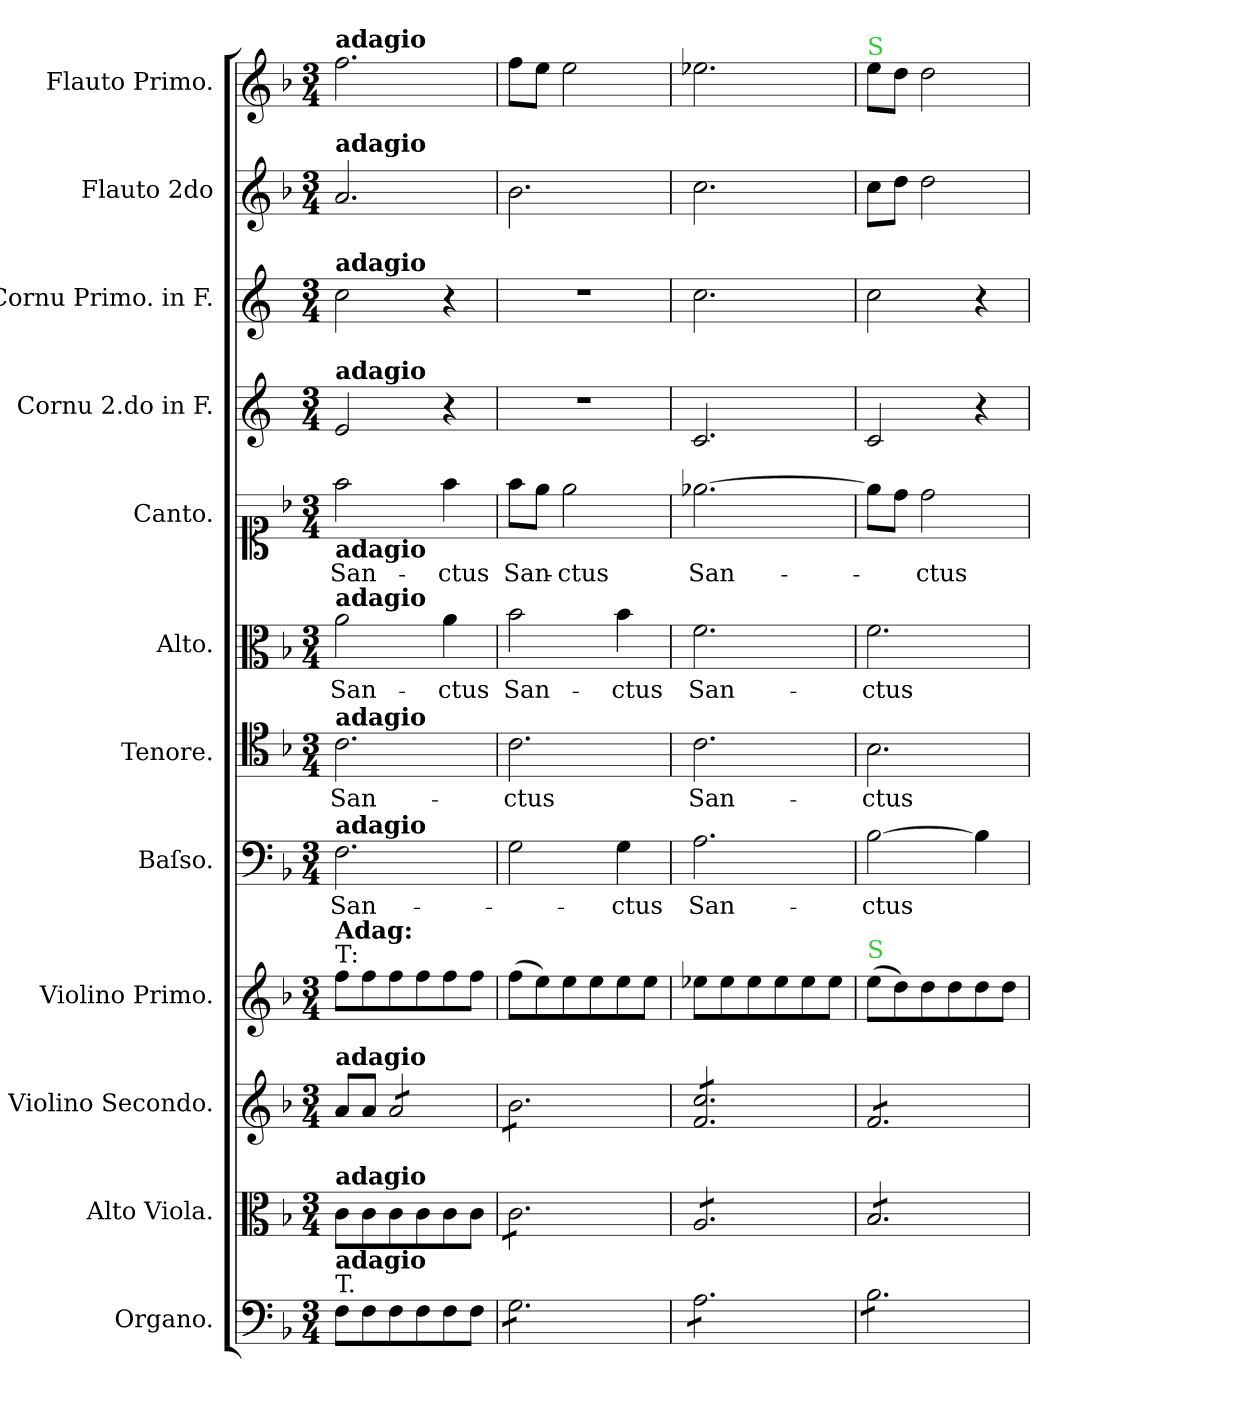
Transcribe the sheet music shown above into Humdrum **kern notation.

**kern	**kern	**kern	**kern	**kern	**text	**kern	**text	**kern	**text	**kern	**text	**kern	**kern	**kern	**kern
*part12	*part11	*part10	*part9	*part8	*part8	*part7	*part7	*part6	*part6	*part5	*part5	*part4	*part3	*part2	*part1
*staff12	*staff11	*staff10	*staff9	*staff8	*staff8	*staff7	*staff7	*staff6	*staff6	*staff5	*staff5	*staff4	*staff3	*staff2	*staff1
*I"Organo.	*I"Alto Viola.	*I"Violino Secondo.	*I"Violino Primo.	*I"Baſso.	*	*I"Tenore.	*	*I"Alto.	*	*I"Canto.	*	*I"Cornu 2.do in F.	*I"Cornu Primo. in F.	*I"Flauto 2do	*I"Flauto Primo.
*I'org	*I'a-vla	*I'vl 2	*I'vl 1	*I'B	*	*I'T	*	*I'A	*	*	*	*I'cor 2 in F	*I'cor 1 in F	*I'fl 2	*I'fl 1
*clefF4	*clefC3	*clefG2	*clefG2	*clefF4	*	*clefC4	*	*clefC3	*	*clefC1	*	*clefG2	*clefG2	*clefG2	*clefG2
*	*	*	*	*	*	*	*	*	*	*	*	*ITrd4c7	*ITrd4c7	*	*
*k[b-]	*k[b-]	*k[b-]	*k[b-]	*k[b-]	*	*k[b-]	*	*k[b-]	*	*k[b-]	*	*k[b-]	*k[b-]	*k[b-]	*k[b-]
*F:	*F:	*F:	*F:	*F:	*	*F:	*	*F:	*	*F:	*	*F:	*F:	*F:	*F:
*M3/4	*M3/4	*M3/4	*M3/4	*M3/4	*	*M3/4	*	*M3/4	*	*M3/4	*	*M3/4	*M3/4	*M3/4	*M3/4
=1	=1	=1	=1	=1	=1	=1	=1	=1	=1	=1	=1	=1	=1	=1	=1
!	!	!	!	!	!	!	!	!	!	!	!	!	!	!	!LO:TX:a:B:t=adagio
!	!	!	!	!	!	!	!	!	!	!	!	!	!	!LO:TX:a:B:t=adagio	!
!	!	!	!	!	!	!	!	!	!	!	!	!	!LO:TX:a:B:t=adagio	!	!
!	!	!	!	!	!	!	!	!	!	!	!	!LO:TX:a:B:t=adagio	!	!	!
!	!	!	!	!	!	!	!	!	!	!LO:TX:b:B:t=adagio	!	!	!	!	!
!	!	!	!	!	!	!	!	!LO:TX:a:B:t=adagio	!	!	!	!	!	!	!
!	!	!	!	!	!	!LO:TX:a:B:t=adagio	!	!	!	!	!	!	!	!	!
!	!	!	!	!LO:TX:a:B:t=adagio	!	!	!	!	!	!	!	!	!	!	!
!	!	!	!LO:TX:a:t=T&colon;	!	!	!	!	!	!	!	!	!	!	!	!
!	!	!	!LO:TX:a:B:t=Adag&colon;	!	!	!	!	!	!	!	!	!	!	!	!
!	!	!LO:TX:a:B:t=adagio	!	!	!	!	!	!	!	!	!	!	!	!	!
!	!LO:TX:a:B:t=adagio	!	!	!	!	!	!	!	!	!	!	!	!	!	!
!LO:TX:a:t=T.	!	!	!	!	!	!	!	!	!	!	!	!	!	!	!
!LO:TX:a:B:t=adagio	!	!	!	!	!	!	!	!	!	!	!	!	!	!	!
8F\L	8c\L	8a/L	8ff\L	2.F\	San-	2.c\	San-	2a\	San-	2ff\	San-	2A/	2f\	2.a/	2.ff\
8F\	8c\	8a/J	8ff\	.	.	.	.	.	.	.	.	.	.	.	.
*	*	*tremolo	*	*	*	*	*	*	*	*	*	*	*	*	*
8F\	8c\	8a/L	8ff\	.	.	.	.	.	.	.	.	.	.	.	.
8F\	8c\	8a/	8ff\	.	.	.	.	.	.	.	.	.	.	.	.
8F\	8c\	8a/	8ff\	.	.	.	.	4a\	-ctus	4ff\	-ctus	4r	4r	.	.
8F\J	8c\J	8a/J	8ff\J	.	.	.	.	.	.	.	.	.	.	.	.
=2	=2	=2	=2	=2	=2	=2	=2	=2	=2	=2	=2	=2	=2	=2	=2
!	!	!	!	!	!	!	!	!	!LO:LY:i	!	!LO:LY:i	!	!	!	!
*tremolo	*	*	*	*	*	*	*	*	*	*	*	*	*	*	*
*	*tremolo	*	*	*	*	*	*	*	*	*	*	*	*	*	*
8G\L	8c\L	8b-\L	(8ff\L	2G\	.	2.c\	-ctus	2b-\	San-	8ff\L	San-	2.r	2.r	2.b-\	8ff\L
8G\	8c\	8b-\	8ee\)	.	.	.	.	.	.	8ee\J	.	.	.	.	8ee\J
!	!	!	!	!	!	!	!	!	!	!	!LO:LY:i	!	!	!	!
8G\	8c\	8b-\	8ee\	.	.	.	.	.	.	2ee\	-ctus	.	.	.	2ee\
8G\	8c\	8b-\	8ee\	.	.	.	.	.	.	.	.	.	.	.	.
!	!	!	!	!	!	!	!	!	!LO:LY:i	!	!	!	!	!	!
8G\	8c\	8b-\	8ee\	4G\	-ctus	.	.	4b-\	-ctus	.	.	.	.	.	.
8G\J	8c\J	8b-\J	8ee\J	.	.	.	.	.	.	.	.	.	.	.	.
=3	=3	=3	=3	=3	=3	=3	=3	=3	=3	=3	=3	=3	=3	=3	=3
!	!	!	!	!	!LO:LY:i	!	!LO:LY:i	!	!LO:LY:i	!	!LO:LY:i	!	!	!	!
8A\L	8A/L	8f/ 8cc/L	8ee-X\L	2.A\	San-	2.c\	San-	2.f\	San-	[2.ee-X\	San-	2.F/	2.f\	2.cc\	2.ee-X\
8A\	8A/	8f/ 8cc/	8ee-\	.	.	.	.	.	.	.	.	.	.	.	.
8A\	8A/	8f/ 8cc/	8ee-\	.	.	.	.	.	.	.	.	.	.	.	.
8A\	8A/	8f/ 8cc/	8ee-\	.	.	.	.	.	.	.	.	.	.	.	.
8A\	8A/	8f/ 8cc/	8ee-\	.	.	.	.	.	.	.	.	.	.	.	.
8A\J	8A/J	8f/ 8cc/J	8ee-\J	.	.	.	.	.	.	.	.	.	.	.	.
=4	=4	=4	=4	=4	=4	=4	=4	=4	=4	=4	=4	=4	=4	=4	=4
!	!	!	!	!	!	!	!	!	!	!	!	!	!	!	!LO:TX:a:color=limegreen:t=S
!	!	!	!LO:TX:a:color=limegreen:t=S	!	!	!	!	!	!	!	!	!	!	!	!
!	!	!	!	!	!LO:LY:i	!	!LO:LY:i	!	!LO:LY:i	!	!	!	!	!	!
8B-\L	8B-/L	8f/L	(8ee\L	[2B-\	ctus	2.B-\	-ctus	2.f\	-ctus	8ee-\L]	.	2F/	2f\	8cc\L	8ee\L
8B-\	8B-/	8f/	8dd\)	.	.	.	.	.	.	8dd\J	.	.	.	8dd\J	8dd\J
!	!	!	!	!	!	!	!	!	!	!	!LO:LY:i	!	!	!	!
8B-\	8B-/	8f/	8dd\	.	.	.	.	.	.	2dd\	-ctus	.	.	2dd\	2dd\
8B-\	8B-/	8f/	8dd\	.	.	.	.	.	.	.	.	.	.	.	.
8B-\	8B-/	8f/	8dd\	4B-\]	.	.	.	.	.	.	.	4r	4r	.	.
8B-\J	8B-/J	8f/J	8dd\J	.	.	.	.	.	.	.	.	.	.	.	.
*	*	*Xtremolo	*	*	*	*	*	*	*	*	*	*	*	*	*
*	*Xtremolo	*	*	*	*	*	*	*	*	*	*	*	*	*	*
*Xtremolo	*	*	*	*	*	*	*	*	*	*	*	*	*	*	*
=	=	=	=	=	=	=	=	=	=	=	=	=	=	=	=
*-	*-	*-	*-	*-	*-	*-	*-	*-	*-	*-	*-	*-	*-	*-	*-
